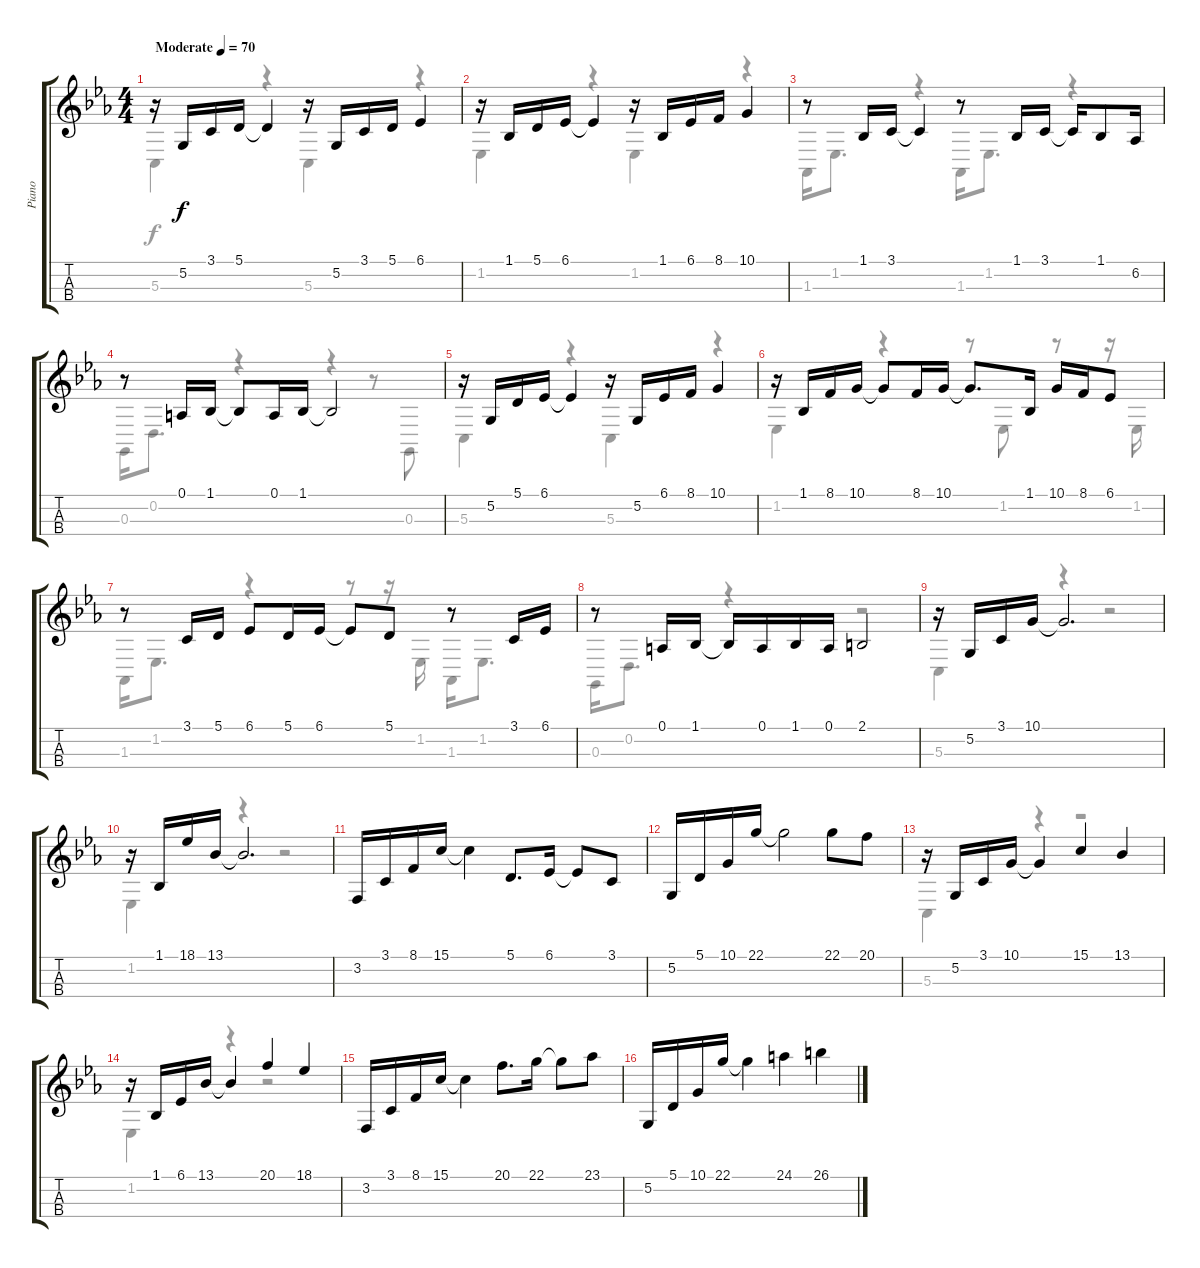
\track ("Piano" "Piano") {instrument acousticgrandpiano}
\staff {score tabs}
\tuning (A3 D3 G2 C2) {hide}
\voice
\ts (4 4)
\tempo (70 "Moderate")
\clef g2
\ks eb
r.16{dy f instrument acousticgrandpiano} 5.2.16 3.1.16 5.1.16 5.1{t}.4 r.16 5.2.16 3.1.16 5.1.16 6.1.4 |
r.16 1.1.16 5.1.16 6.1.16 6.1{t}.4 r.16 1.1.16 6.1.16 8.1.16 10.1.4 |
r.8 1.1.16 3.1.16 3.1{t}.4 r.8 1.1.16 3.1.16 3.1{t}.16 1.1.8 6.2.16 |
r.8 0.1.16 1.1.16 1.1{t}.8 0.1.16 1.1.16 1.1{t}.2 |
r.16 5.2.16 5.1.16 6.1.16 6.1{t}.4 r.16 5.2.16 6.1.16 8.1.16 10.1.4 |
r.16 1.1.16 8.1.16 10.1.16 10.1{t}.8 8.1.16 10.1.16 10.1{t}.8{d} 1.1.16 10.1.16 8.1.16 6.1.8 |
r.8 3.1.16 5.1.16 6.1.8 5.1.16 6.1.16 6.1{t}.8 5.1.8 r.8 3.1.16 6.1.16 |
r.8 0.1.16 1.1.16 1.1{t}.16 0.1.16 1.1.16 0.1.16 2.1.2 |
r.16 5.2.16 3.1.16 10.1.16 10.1{t}.2{d} |
r.16 1.1.16 18.1.16 13.1.16 13.1{t}.2{d} |
3.2.16 3.1.16 8.1.16 15.1.16 15.1{t}.4 5.1.8{d} 6.1.16 6.1{t}.8 3.1.8 |
5.2.16 5.1.16 10.1.16 22.1.16 22.1{t}.2 22.1.8 20.1.8 |
r.16 5.2.16 3.1.16 10.1.16 10.1{t}.4 15.1.4 13.1.4 |
r.16 1.1.16 6.1.16 13.1.16 13.1{t}.4 20.1.4 18.1.4 |
3.2.16 3.1.16 8.1.16 15.1.16 15.1{t}.4 20.1.8{d} 22.1.16 22.1{t}.8 23.1.8 |
5.2.16 5.1.16 10.1.16 22.1.16 22.1{t}.4 24.1.4 26.1.4
\voice
\clef g2
\ottava regular
\simile none
\ks eb
5.3.4{dy f} r.4 5.3.4 r.4 |
1.2.4 r.4 1.2.4 r.4 |
1.3.16 1.2.8{d} r.4 1.3.16 1.2.8{d} r.4 |
0.3.16 0.2.8{d} r.4 r.4 r.8 0.3.8 |
5.3.4 r.4 5.3.4 r.4 |
1.2.4 r.4 r.8 1.2.8 r.8 r.16 1.2.16 |
1.3.16 1.2.8{d} r.4 r.8 r.16 1.2.16 1.3.16 1.2.8{d} |
0.3.16 0.2.8{d} r.4 r.2 |
5.3.4 r.4 r.2 |
1.2.4 r.4 r.2 |
|
|
5.3.4 r.4 r.2 |
1.2.4 r.4 r.2 |
|
